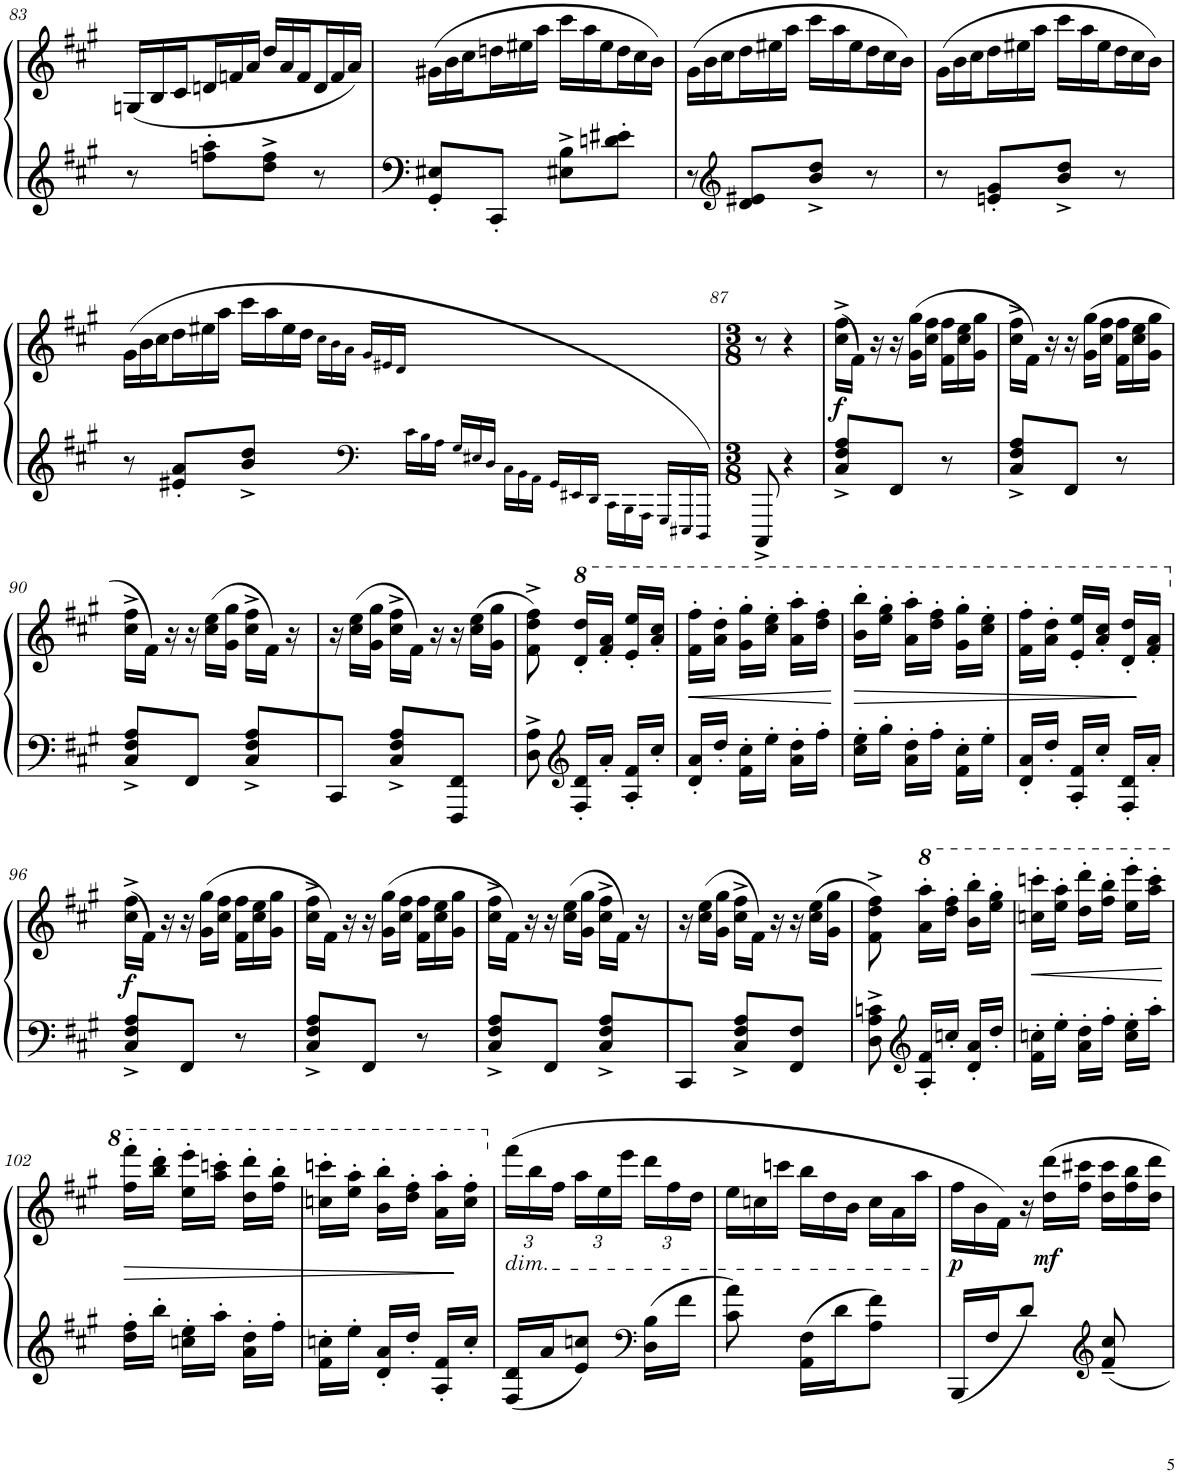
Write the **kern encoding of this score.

**kern	**kern	**dynam
*part1	*part1	*part1
*staff2	*staff1	*staff1/2
*I"Piano	*	*
*I'Pno.	*	*
!!LO:PB:g=z
*clefG2	*clefG2	*
*k[f#c#g#]	*k[f#c#g#]	*
*M4/8	*M4/8	*
*	*Xbrackettup	*
=83	=83	=83
8r	(24Gn/LL	.
.	24B/	.
.	24c#/J	.
8ffn\' 8aa\'L	24dn/L	.
.	24fn/	.
.	24a/JJ	.
8dd\^ 8ff\^J	24dd/LL	.
.	24a/	.
.	24f/J	.
8r	24d/L	.
.	24f/	.
.	24a/JJ)	.
=84	=84	=84
8GG#/' 8E#X/'L	(24g#X\LL	.
.	24b\	.
.	24cc#\J	.
8CC#'/J	24ddn\L	.
.	24ee#X\	.
.	24aa\JJ	.
8E#X\^ 8B\^L	24ccc#\LL	.
.	24aa\	.
.	24ee#\J	.
8dn\' 8e#X\'J	24dd\L	.
.	24cc#\	.
.	24b\JJ)	.
=85	=85	=85
8r	(24g#\LL	.
.	24b\	.
.	24cc#\J	.
*clefG2	*	*
8d/ 8e#X/L	24dd\L	.
.	24ee#X\	.
.	24aa\JJ	.
8b/^ 8dd/^J	24ccc#\LL	.
.	24aa\	.
.	24ee#\J	.
8r	24dd\L	.
.	24cc#\	.
.	24b\JJ)	.
=86	=86	=86
8r	(24g#\LL	.
.	24b\	.
.	24cc#\J	.
8en/' 8g#/'L	24dd\L	.
.	24ee#X\	.
.	24aa\JJ	.
8b/^ 8dd/^J	24ccc#\LL	.
.	24aa\	.
.	24ee#\J	.
8r	24dd\L	.
.	24cc#\	.
.	24b\JJ)	.
!!LO:LB:g=z
=86X1	=86X1	=86X1
*^	*	*
2.ryy	8r	(24g#\LL	.
.	.	24b\	.
.	.	24cc#\J	.
.	8e#X/' 8a/'L	24dd\L	.
.	.	24ee#X\	.
.	.	24aa\JJ	.
.	8b/^ 8dd/^J	16ccc#\LL	.
.	.	16aa\	.
.	8ryy	16ee#\	.
.	.	16dd\JJ	.
.	2..ryy	24cc#!\LL	.
.	.	24b!\	.
.	.	24a!\JJ	.
*clefF4	*	*	*
.	.	24g#!/LL	.
.	.	24e#X!/	.
.	.	24d!/JJ	.
*Xbrackettup	*	*	*
24c#!\LL	.	8ryy	.
24B!\	.	.	.
24A!\JJ	.	.	.
24G#!/LL	.	2ryy	.
24E#X!/	.	.	.
24D!/JJ	.	.	.
24C#!\LL	.	.	.
24BB!\	.	.	.
24AA!\JJ	.	.	.
24GG#!/LL	.	.	.
24EE#X!/	.	.	.
24DD!/JJ	.	.	.
24CC#!\LL	.	.	.
24BBB!\	.	.	.
24AAA!\JJ	.	.	.
24GGG#!/LL	8ryy	8ryy	.
24EEE#X!/	.	.	.
24DDD!/JJ)	.	.	.
*v	*v	*	*
=87	=87	=87
*M3/8	*M3/8	*
8CCC#^/	8r	.
4.ryy	4r	.
.	4.ryy	.
4r	.	.
=88	=88	=88
*	*brackettup	*
!	!	!LO:DY:b
8C#/^ 8F#/^ 8A/^L	(24cc#\^ 24ff#\^LL	f
.	24f#\JJ)	.
.	24r	.
4.ryy	24r	.
.	(24g#\ 24gg#\LL	.
.	24cc#\ 24ff#\JJ	.
*	*Xbrackettup	*
.	24f#\ 24ff#\LL	.
.	24cc#\ 24ee\	.
.	24g#\ 24gg#\JJ	.
.	4.ryy	.
8FF#/J	.	.
8r	.	.
=89	=89	=89
*	*brackettup	*
8C#/^ 8F#/^ 8A/^L	24cc#\^ 24ff#\^LL	.
.	24f#\JJ)	.
.	24r	.
8ryy	24r	.
.	(24g#\ 24gg#\LL	.
.	24cc#\ 24ff#\JJ	.
*	*Xbrackettup	*
8FF#/J	24f#\ 24ff#\LL	.
.	24cc#\ 24ee\	.
.	24g#\ 24gg#\JJ	.
8r	8ryy	.
!!LO:LB:g=z
=90	=90	=90
*	*brackettup	*
8C#/^ 8F#/^ 8A/^L	24cc#\^ 24ff#\^LL	.
.	24f#\JJ)	.
.	24r	.
8FF#/J	24r	.
.	(24cc#\ 24ee\LL	.
.	24g#\ 24gg#\JJ	.
8C#/^ 8F#/^ 8A/^L	24cc#\^ 24ff#\^LL	.
.	24f#\JJ)	.
.	24r	.
=91	=91	=91
8CC#/J	24r	.
.	(24cc#\ 24ee\LL	.
.	24g#\ 24gg#\JJ	.
8C#/^ 8F#/^ 8A/^L	24cc#\^ 24ff#\^LL	.
.	24f#\JJ)	.
.	24r	.
8FFF#/ 8FF#/J	24r	.
.	(24cc#\ 24ee\LL	.
.	24g#\ 24gg#\JJ	.
=92	=92	=92
8D\^ 8A\^	8f#\^ 8dd\^ 8ff#\^)	.
*clefG2	*	*
*	*8va	*
16F#/' 16d/'LL	16dd/' 16ddd/'LL	.
16a'/JJ	16ff#/' 16aa/'JJ	.
16A/' 16f#/'LL	16ee/' 16eee/'LL	.
16cc#'/JJ	16aa/' 16ccc#/'JJ	.
=93	=93	=93
!	!	!LO:HP:b
16d/' 16a/'LL	16ff#\' 16fff#\'LL	<
16dd'/JJ	16aa\' 16ddd\'JJ	.
16f#\' 16cc#\'LL	16gg#\' 16ggg#\'LL	.
16ee'\JJ	16ccc#\' 16eee\'JJ	.
16a\' 16dd\'LL	16aa\' 16aaa\'LL	.
16ff#'\JJ	16ddd\' 16fff#\'JJ	.
.	.	[
=94	=94	=94
!	!	!LO:HP:b
16cc#\' 16ee\'LL	16bb\' 16bbb\'LL	>
16gg#'\JJ	16eee\' 16ggg#\'JJ	.
16a\' 16dd\'LL	16aa\' 16aaa\'LL	.
16ff#'\JJ	16ddd\' 16fff#\'JJ	.
16f#\' 16cc#\'LL	16gg#\' 16ggg#\'LL	.
16ee'\JJ	16ccc#\' 16eee\'JJ	.
=95	=95	=95
16d/' 16a/'LL	16ff#\' 16fff#\'LL	.
16dd'/JJ	16aa\' 16ddd\'JJ	.
16A/' 16f#/'LL	16ee/' 16eee/'LL	.
16cc#'/JJ	16aa/' 16ccc#/'JJ	.
16F#/' 16d/'LL	16dd/' 16ddd/'LL	.
16a'/JJ	16ff#/' 16aa/'JJ	]
!!LO:LB:g=z
=96	=96	=96
*	*X8va	*
!	!	!LO:DY:b
8C#/^ 8F#/^ 8A/^L	(24cc#\^ 24ff#\^LL	f
.	24f#\JJ)	.
.	24r	.
8FF#/J	24r	.
.	(24g#\ 24gg#\LL	.
.	24cc#\ 24ff#\JJ	.
*	*Xbrackettup	*
8r	24f#\ 24ff#\LL	.
.	24cc#\ 24ee\	.
.	24g#\ 24gg#\JJ	.
=97	=97	=97
*	*brackettup	*
8C#/^ 8F#/^ 8A/^L	24cc#\^ 24ff#\^LL	.
.	24f#\JJ)	.
.	24r	.
8FF#/J	24r	.
.	(24g#\ 24gg#\LL	.
.	24cc#\ 24ff#\JJ	.
*	*Xbrackettup	*
8r	24f#\ 24ff#\LL	.
.	24cc#\ 24ee\	.
.	24g#\ 24gg#\JJ	.
=98	=98	=98
*	*brackettup	*
8C#/^ 8F#/^ 8A/^L	24cc#\^ 24ff#\^LL	.
.	24f#\JJ)	.
.	24r	.
8FF#/J	24r	.
.	(24cc#\ 24ee\LL	.
.	24g#\ 24gg#\JJ	.
8C#/^ 8F#/^ 8A/^L	24cc#\^ 24ff#\^LL	.
.	24f#\JJ)	.
.	24r	.
=99	=99	=99
8CC#/J	24r	.
.	(24cc#\ 24ee\LL	.
.	24g#\ 24gg#\JJ	.
8C#/^ 8F#/^ 8A/^L	24cc#\^ 24ff#\^LL	.
.	24f#\JJ)	.
.	24r	.
8FF#/ 8F#/J	24r	.
.	(24cc#\ 24ee\LL	.
.	24g#\ 24gg#\JJ	.
=100	=100	=100
8D\^ 8A\^ 8cn\^	8f#\^ 8dd\^ 8ff#\^)	.
*clefG2	*	*
*	*8va	*
16A/' 16f#/'LL	16aa\' 16aaa\'LL	.
16ccn'/JJ	16ddd\' 16fff#\'JJ	.
16d/' 16a/'LL	16bb\' 16bbb\'LL	.
16dd'/JJ	16eee\' 16ggg#\'JJ	.
=101	=101	=101
!	!	!LO:HP:b
16f#\' 16ccn\'LL	16cccn\' 16ccccn\'LL	<
16ee'\JJ	16eee\' 16aaa\'JJ	.
16a\' 16dd\'LL	16ddd\' 16dddd\'LL	.
16ff#'\JJ	16fff#\' 16bbb\'JJ	.
16cc\' 16ee\'LL	16eee\' 16eeee\'LL	.
16aa'\JJ	16aaa\' 16cccc\'JJ	.
.	.	[
!!LO:LB:g=z
=102	=102	=102
!	!	!LO:HP:b
16dd\' 16ff#\'LL	16fff#\' 16ffff#\'LL	>
16bb'\JJ	16bbb\' 16dddd\'JJ	.
16ccn\' 16ee\'LL	16eee\' 16eeee\'LL	.
16aa'\JJ	16aaa\' 16ccccn\'JJ	.
16a\' 16dd\'LL	16ddd\' 16dddd\'LL	.
16ff#'\JJ	16fff#\' 16bbb\'JJ	.
=103	=103	=103
16f#\' 16ccn\'LL	16cccn\' 16ccccn\'LL	.
16ee'\JJ	16eee\' 16aaa\'JJ	.
16d/' 16a/'LL	16bb\' 16bbb\'LL	.
16dd'/JJ	16ddd\' 16fff#\'JJ	.
16A/' 16f#/'LL	16aa\' 16aaa\'LL	.
16cc'/JJ	16ccc\' 16fff#\'JJ	]
=104	=104	=104
*	*X8va	*
*	*Xbrackettup	*
!	!LO:TX:b:i:t=dim.	!
16F#/ 16d/LL	(24fff#\LL	.
.	24bb\	.
16a/J	.	.
.	24ff#\JJ	.
8e/ 8ccn/J	24aa\LL	.
.	24ee\	.
.	24eee\JJ	.
*clefF4	*	*
16D\ 16B\LL	24ddd\LL	.
.	24ff#\	.
16f#\JJ	.	.
.	24dd\JJ	.
=105	=105	=105
8c#\ 8a\	24ee\LL	.
.	24ccn\	.
.	24cccn\JJ	.
16AA\ 16F#\LL	24bb\LL	.
.	24dd\	.
16d\J	.	.
.	24b\JJ	.
8A\ 8f#\J	24cc\LL	.
.	24a\	.
.	24aa\JJ	.
=106	=106	=106
!	!	!LO:DY:b
16BBB/LL	24ff#\LL	p
.	24b\	.
16F#/J	.	.
.	24f#\JJ)	.
*	*brackettup	*
8d/J	24r	.
!	!	!LO:DY:b
.	24dd\ 24ddd\LL	mf
.	24ff#\ 24ccc#X\JJ	.
*clefG2	*	*
*	*Xbrackettup	*
8f#/~ 8cc#/~	24dd\ 24ccc#\LL	.
.	24ff#\ 24bb\	.
.	24dd\ 24ddd\JJ	.
=	=	=
*-	*-	*-
